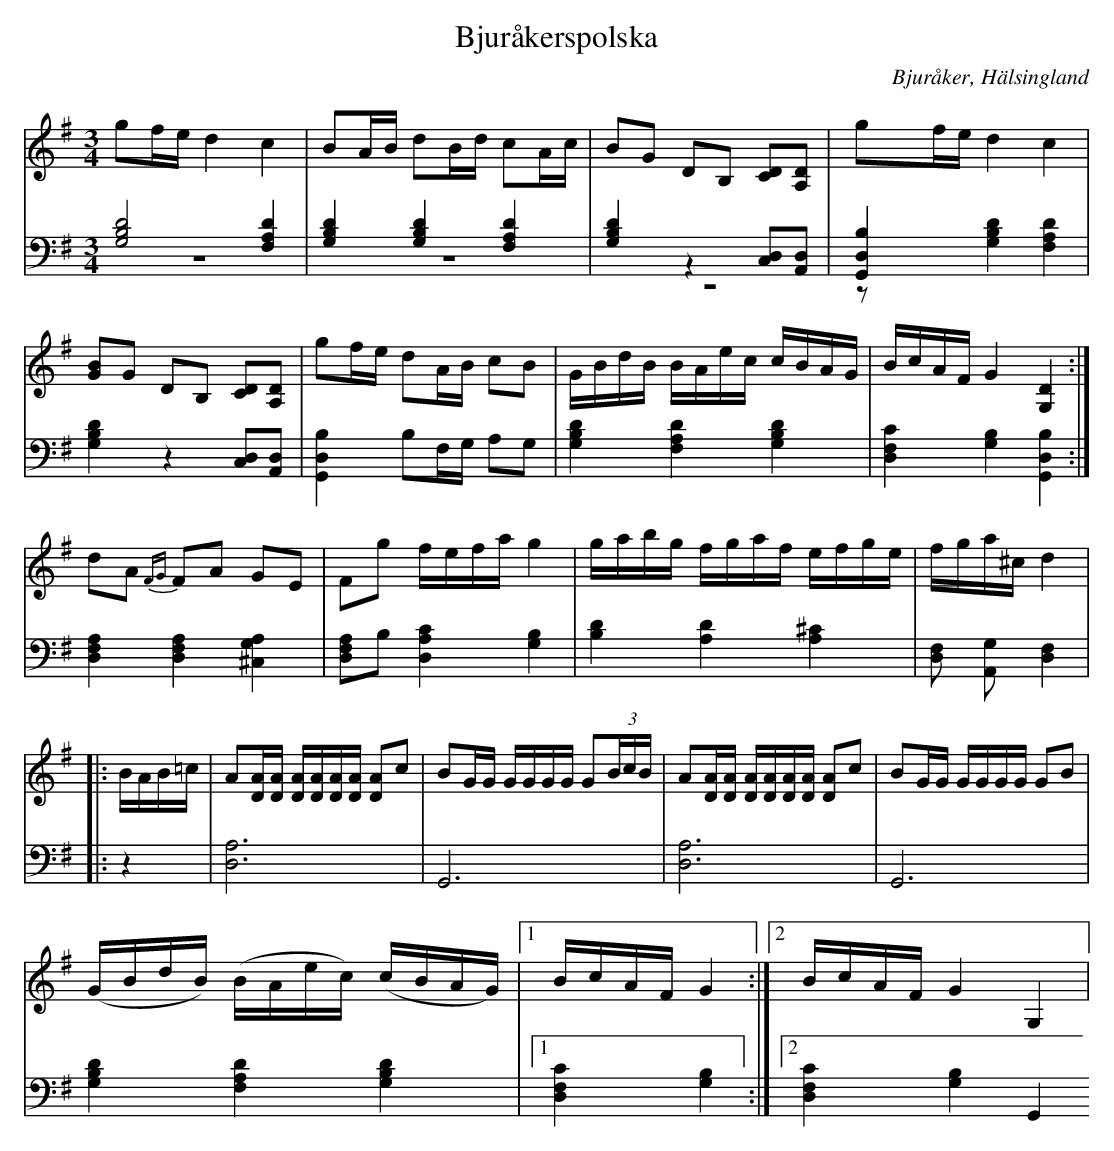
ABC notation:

X:1
T: Bjuråkerspolska
O: Bjuråker, Hälsingland
M: 3/4
L: 1/8
K: G
V:1
V:2
V:3 merge
V:1
gf/e/ d2 c2|BA/B/ dB/d/ cA/c/| BG DB, [CD][A,D]|gf/e/ d2 c2|
[GB]G DB, [CD][A,D] |gf/e/ dA/B/ cB|G/B/d/B/ B/A/e/c/ c/B/A/G/|B/c/A/F/ G2 [G,2D2]:|
dA {FG}FA GE|Fg f/e/f/a/ g2|g/a/b/g/ f/g/a/f/ e/f/g/e/ |f/g/a/^c/ d2 |
|:B/A/B/=c/|A[D/A/][D/A/] [D/A/][D/A/][D/A/][D/A/] [DA]c|BG/G/ G/G/G/G/ G(3B/c/B/|A[D/A/][D/A/] [D/A/][D/A/][D/A/][D/A/] [DA]c|BG/G/ G/G/G/G/ GB|
(G/B/d/B/) (B/A/e/c/) (c/B/A/G/)|1 B/c/A/F/ G2:|2 B/c/A/F/ G2 G,2|
V:2 clef=bass
[G,4B,4D4] [F,2A,2 D2]|[G,2B,2D2] [G,2B,2D2] [F,2A,2 D2]|[G,2B,2D2] z2 [C,D,][A,,D,]|[G,,2D,2B,2] [G,2B,2D2] [F,2A,2 D2]|[G,2B,2D2] z2 [C,D,][A,,D,]|
[G,,2D,2B,2] B,F,/G,/ A,G,|[G,2B,2D2] [F,2A,2 D2] [G,2B,2D2]|[D,2F,2C2] [G,2B,2][G,,2D,2B,2]:|
[D,2F,2A,2] [D,2F,2A,2] [^C,2G,2A,2]|[D,F,A,]B, [D,2A,2C2] [G,2B,2]|[B,2D2] [A,2D2] [A,2^C2]|[D,F,] [A,,G,] [D,2F,2]|
|:z2|[D,6A,6]|G,,6|[D,6A,6]|G,,6|
[G,2B,2D2] [F,2A,2 D2] [G,2B,2D2]|1 [D,2F,2C2] [G,2B,2] :|2 [D,2F,2C2] [G,2B,2] G,,2
V:3  clef=bass
z6|z6|z6|1z:|2 |
